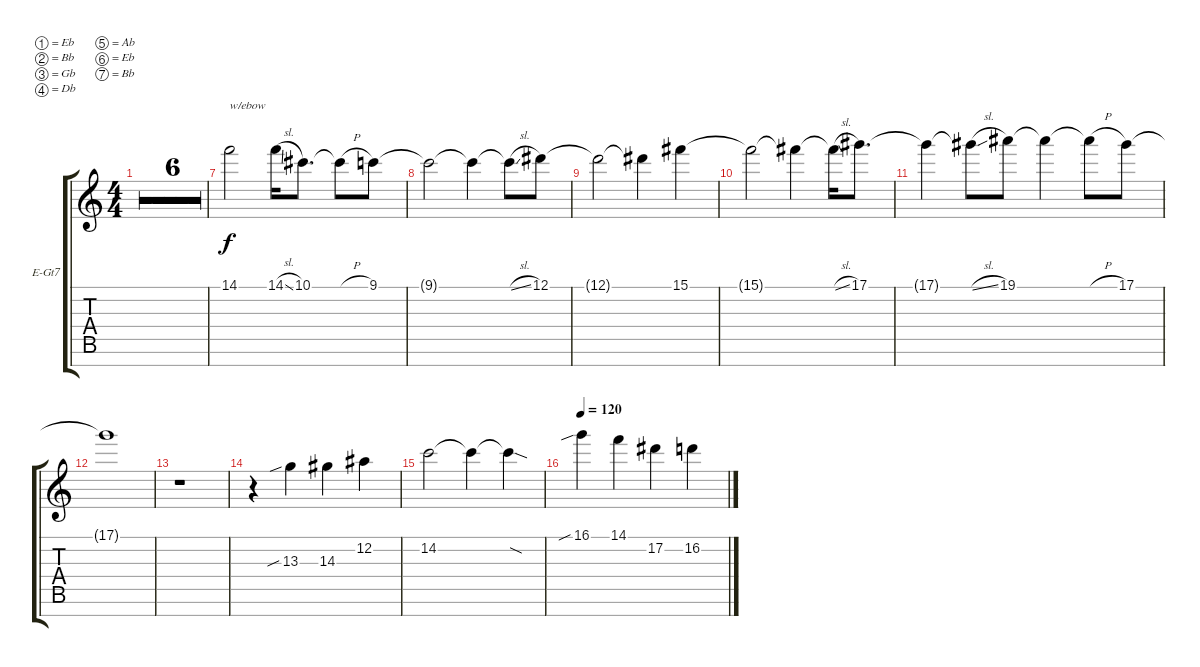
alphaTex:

\defaultSystemsLayout 4
\bracketExtendMode groupsimilarinstruments
\firstSystemTrackNameOrientation horizontal
\otherSystemsTrackNameOrientation horizontal
\track ("Electric Guitar" "E-Gt7") {multiBarRest instrument overdrivenguitar}
\staff {score tabs}
\tuning (Eb4 Bb3 Gb3 Db3 Ab2 Eb2 Bb1)
\ts (4 4)
\tempo 120
\clef g2
\ks c
|
|
|
|
|
|
14.1.2{txt "w/ebow"} 14.1{sl}.16 10.1.8{d} 10.1{h t}.8 9.1.8 |
9.1{t}.2 9.1{t}.4 9.1{sl t}.8 12.1.8 |
12.1{t}.2 12.1{t}.4 15.1.4 |
15.1{t}.2 15.1{t}.4 15.1{sl t}.16 17.1.8{d} |
17.1{t}.4 17.1{sl t}.8 19.1.8 19.1{t}.4 19.1{h t}.8 17.1.8 |
17.1{t}.1 |
r.1 |
r.4 13.3{sib}.4 14.3.4 12.2.4 |
14.2.2 14.2{t}.4 14.2{sod t}.4 |
\tempo 120
16.1{sib}.4 14.1.4 17.2.4 16.2.4
